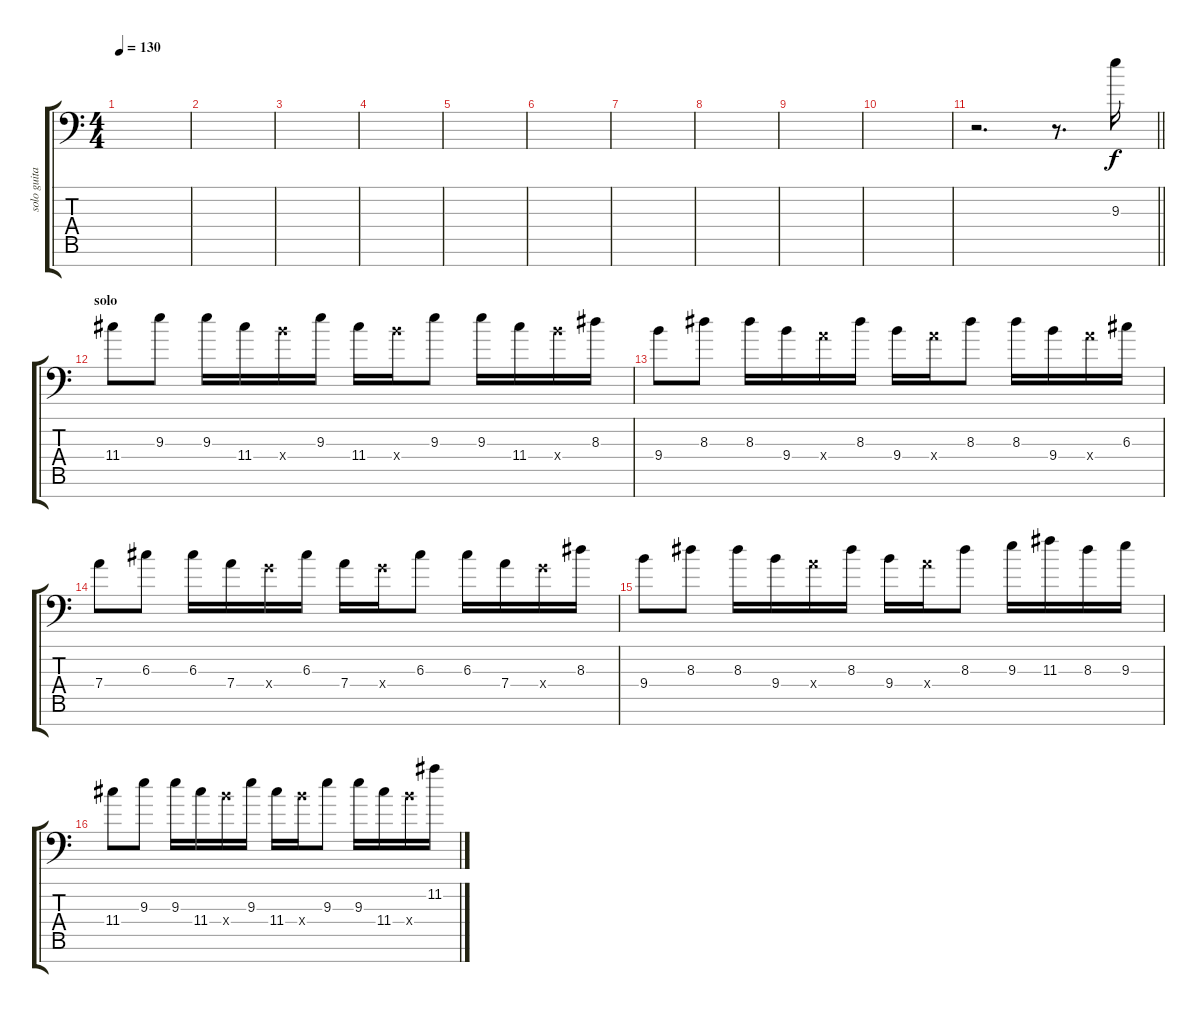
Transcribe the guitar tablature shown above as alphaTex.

\track ("solo guitar" "solo guita") {instrument overdrivenguitar}
\staff {score tabs}
\tuning (E4 B3 G3 D3 A2 E2 C-1) {hide}
\ts (4 4)
\tempo 130
\clef f4
\ks c
|
|
|
|
|
|
|
|
|
|
\barLineRight lightlight
r.2{d} r.8{d} 9.3.16 |
\section ("" "solo")
11.4.8 9.3.8 9.3.16 11.4.16 9.4{x}.16 9.3.16 11.4.16 9.4{x}.16 9.3.8 9.3.16 11.4.16 9.4{x}.16 8.3.16 |
9.4.8 8.3.8 8.3.16 9.4.16 7.4{x}.16 8.3.16 9.4.16 7.4{x}.16 8.3.8 8.3.16 9.4.16 7.4{x}.16 6.3.16 |
7.4.8 6.3.8 6.3.16 7.4.16 5.4{x}.16 6.3.16 7.4.16 5.4{x}.16 6.3.8 6.3.16 7.4.16 5.4{x}.16 8.3.16 |
9.4.8 8.3.8 8.3.16 9.4.16 7.4{x}.16 8.3.16 9.4.16 7.4{x}.16 8.3.8 9.3.16 11.3.16 8.3.16 9.3.16 |
11.4.8 9.3.8 9.3.16 11.4.16 9.4{x}.16 9.3.16 11.4.16 9.4{x}.16 9.3.8 9.3.16 11.4.16 9.4{x}.16 11.2.16
